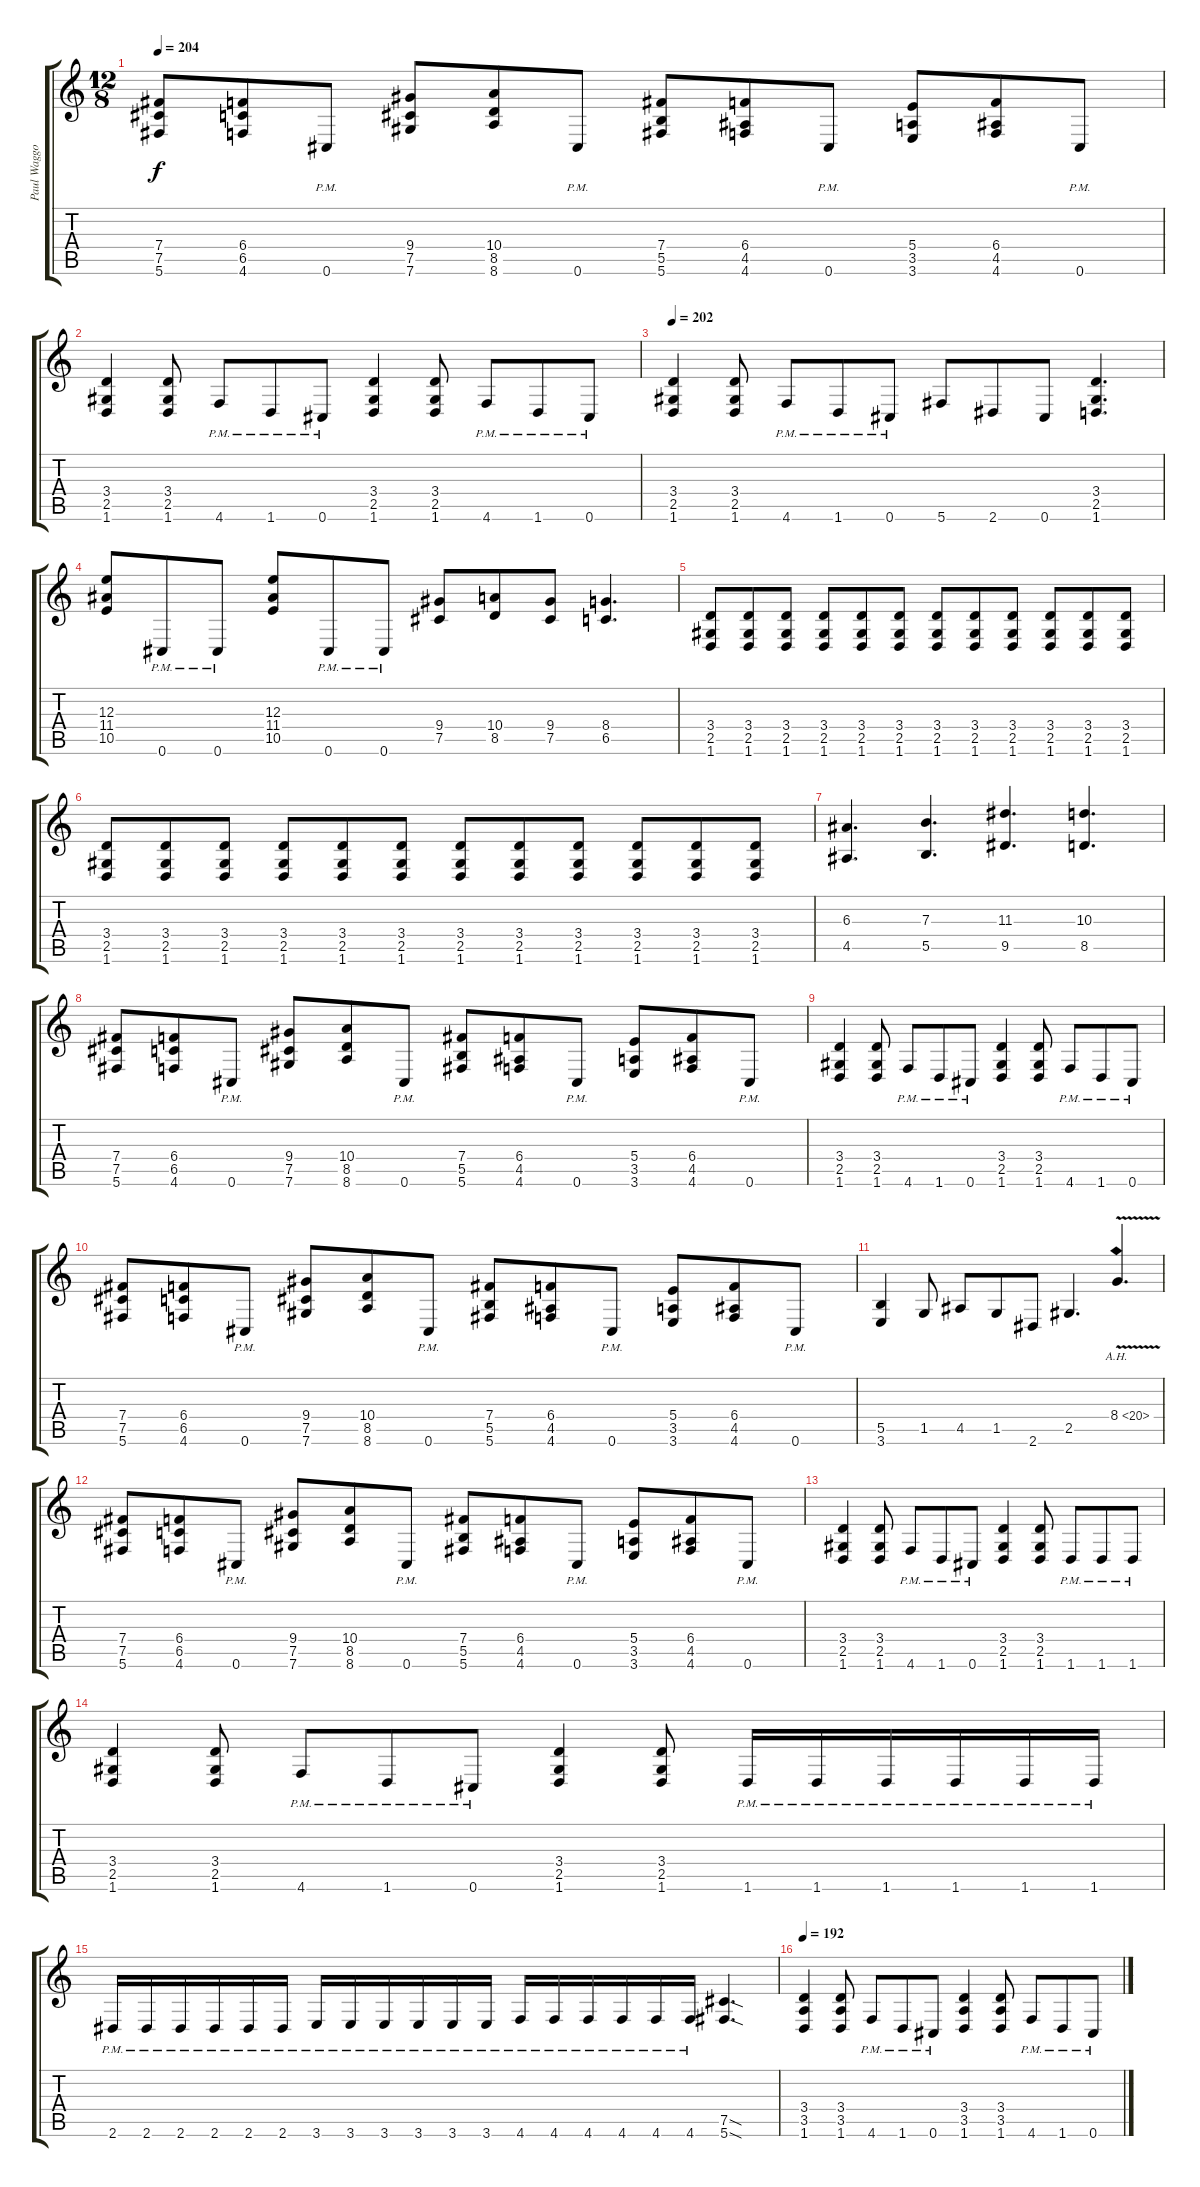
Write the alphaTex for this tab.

\track ("Paul Waggoner" "Paul Waggo") {instrument overdrivenguitar}
\staff {score tabs}
\tuning (Db4 Ab3 E3 B2 Gb2 Db2) {hide}
\ts (12 8)
\tempo 204
\clef g2
\ks c
(7.4 7.5 5.6).8{dy f} (6.4 6.5 4.6).8 0.6{pm}.8 (9.4 7.5 7.6).8 (10.4 8.5 8.6).8 0.6{pm}.8 (7.4 5.5 5.6).8 (6.4 4.5 4.6).8 0.6{pm}.8 (5.4 3.5 3.6).8 (6.4 4.5 4.6).8 0.6{pm}.8 |
(3.4 2.5 1.6).4 (3.4 2.5 1.6).8 4.6{pm}.8 1.6{pm}.8 0.6{pm}.8 (3.4 2.5 1.6).4 (3.4 2.5 1.6).8 4.6{pm}.8 1.6{pm}.8 0.6{pm}.8 |
\tempo 202
(3.4 2.5 1.6).4 (3.4 2.5 1.6).8 4.6{pm}.8 1.6{pm}.8 0.6{pm}.8 5.6.8 2.6.8 0.6.8 (3.4 2.5 1.6).4{d} |
(12.3 11.4 10.5).8 0.6{pm}.8 0.6{pm}.8 (12.3 11.4 10.5).8 0.6{pm}.8 0.6{pm}.8 (9.4 7.5).8 (10.4 8.5).8 (9.4 7.5).8 (8.4 6.5).4{d} |
(3.4 2.5 1.6).8 (3.4 2.5 1.6).8 (3.4 2.5 1.6).8 (3.4 2.5 1.6).8 (3.4 2.5 1.6).8 (3.4 2.5 1.6).8 (3.4 2.5 1.6).8 (3.4 2.5 1.6).8 (3.4 2.5 1.6).8 (3.4 2.5 1.6).8 (3.4 2.5 1.6).8 (3.4 2.5 1.6).8 |
(3.4 2.5 1.6).8 (3.4 2.5 1.6).8 (3.4 2.5 1.6).8 (3.4 2.5 1.6).8 (3.4 2.5 1.6).8 (3.4 2.5 1.6).8 (3.4 2.5 1.6).8 (3.4 2.5 1.6).8 (3.4 2.5 1.6).8 (3.4 2.5 1.6).8 (3.4 2.5 1.6).8 (3.4 2.5 1.6).8 |
(6.3 4.5).4{d} (7.3 5.5).4{d} (11.3 9.5).4{d} (10.3 8.5).4{d} |
(7.4 7.5 5.6).8 (6.4 6.5 4.6).8 0.6{pm}.8 (9.4 7.5 7.6).8 (10.4 8.5 8.6).8 0.6{pm}.8 (7.4 5.5 5.6).8 (6.4 4.5 4.6).8 0.6{pm}.8 (5.4 3.5 3.6).8 (6.4 4.5 4.6).8 0.6{pm}.8 |
(3.4 2.5 1.6).4 (3.4 2.5 1.6).8 4.6{pm}.8 1.6{pm}.8 0.6{pm}.8 (3.4 2.5 1.6).4 (3.4 2.5 1.6).8 4.6{pm}.8 1.6{pm}.8 0.6{pm}.8 |
(7.4 7.5 5.6).8 (6.4 6.5 4.6).8 0.6{pm}.8 (9.4 7.5 7.6).8 (10.4 8.5 8.6).8 0.6{pm}.8 (7.4 5.5 5.6).8 (6.4 4.5 4.6).8 0.6{pm}.8 (5.4 3.5 3.6).8 (6.4 4.5 4.6).8 0.6{pm}.8 |
(5.5 3.6).4 1.5.8 4.5.8 1.5.8 2.6.8 2.5.4{d} 8.4{ah 12 v}.4{d} |
(7.4 7.5 5.6).8 (6.4 6.5 4.6).8 0.6{pm}.8 (9.4 7.5 7.6).8 (10.4 8.5 8.6).8 0.6{pm}.8 (7.4 5.5 5.6).8 (6.4 4.5 4.6).8 0.6{pm}.8 (5.4 3.5 3.6).8 (6.4 4.5 4.6).8 0.6{pm}.8 |
(3.4 2.5 1.6).4 (3.4 2.5 1.6).8 4.6{pm}.8 1.6{pm}.8 0.6{pm}.8 (3.4 2.5 1.6).4 (3.4 2.5 1.6).8 1.6{pm}.8 1.6{pm}.8 1.6{pm}.8 |
(3.4 2.5 1.6).4 (3.4 2.5 1.6).8 4.6{pm}.8 1.6{pm}.8 0.6{pm}.8 (3.4 2.5 1.6).4 (3.4 2.5 1.6).8 1.6{pm}.16 1.6{pm}.16 1.6{pm}.16 1.6{pm}.16 1.6{pm}.16 1.6{pm}.16 |
2.6{pm}.16 2.6{pm}.16 2.6{pm}.16 2.6{pm}.16 2.6{pm}.16 2.6{pm}.16 3.6{pm}.16 3.6{pm}.16 3.6{pm}.16 3.6{pm}.16 3.6{pm}.16 3.6{pm}.16 4.6{pm}.16 4.6{pm}.16 4.6{pm}.16 4.6{pm}.16 4.6{pm}.16 4.6{pm}.16 (7.5{sod} 5.6{sod}).4{d} |
\tempo 192
(3.4 3.5 1.6).4 (3.4 3.5 1.6).8 4.6{pm}.8 1.6{pm}.8 0.6{pm}.8 (3.4 3.5 1.6).4 (3.4 3.5 1.6).8 4.6{pm}.8 1.6{pm}.8 0.6{pm}.8
